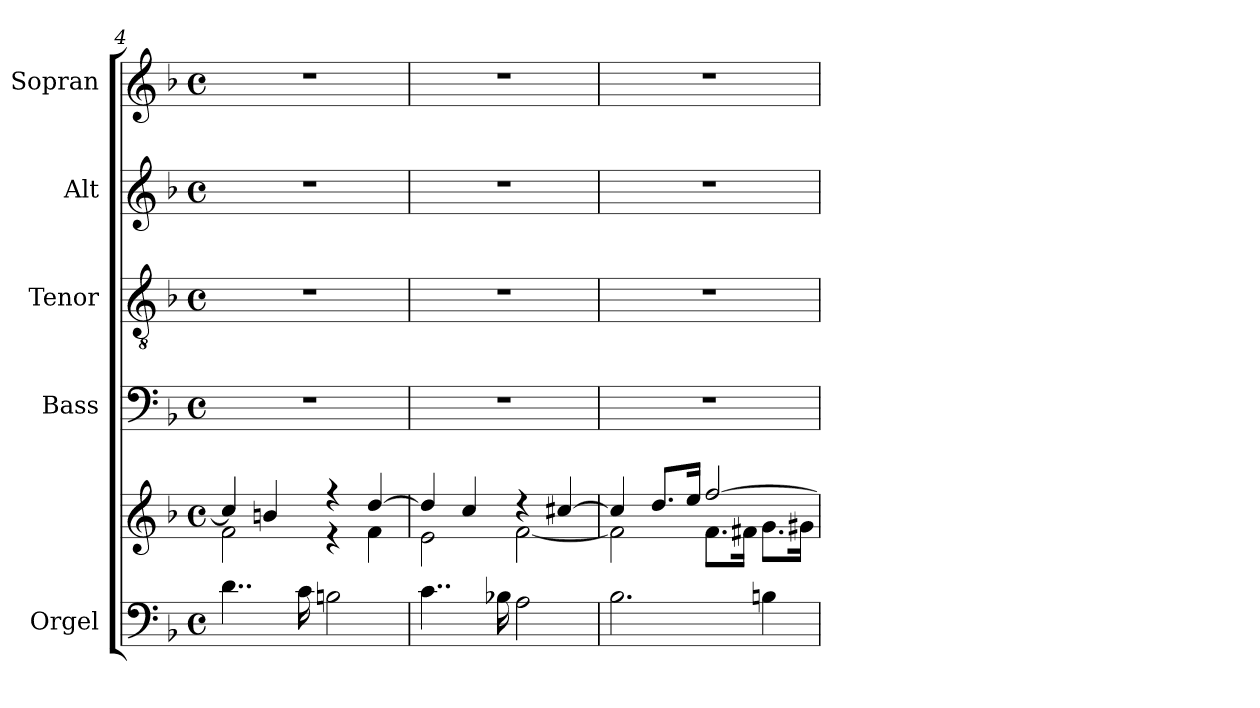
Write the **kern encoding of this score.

**kern	**kern	**kern	**kern	**kern	**kern
*part5	*part5	*part4	*part3	*part2	*part1
*staff6	*staff5	*staff4	*staff3	*staff2	*staff1
*I"Orgel	*	*I"Bass	*I"Tenor	*I"Alt	*I"Sopran
*I'Org.	*	*I'B	*I'T	*I'A	*I'S
*clefF4	*clefG2	*clefF4	*clefGv2	*clefG2	*clefG2
*k[b-]	*k[b-]	*k[b-]	*k[b-]	*k[b-]	*k[b-]
*F:	*F:	*F:	*F:	*F:	*F:
*M4/4	*M4/4	*M4/4	*M4/4	*M4/4	*M4/4
*met(c)	*met(c)	*met(c)	*met(c)	*met(c)	*met(c)
=4	=4	=4	=4	=4	=4
*	*^	*	*	*	*
4..d\	4cc/]	2f\	1r	1r	1r	1r
.	4bn/	.	.	.	.	.
16c\	.	.	.	.	.	.
2Bn\	4r	4r	.	.	.	.
.	[>4dd/	4f\	.	.	.	.
=5	=5	=5	=5	=5	=5	=5
4..c\	4dd/]	2e\	1r	1r	1r	1r
.	4cc/	.	.	.	.	.
16B-X\	.	.	.	.	.	.
2A\	4rdd	[<2f\	.	.	.	.
.	[>4cc#X/	.	.	.	.	.
=6	=6	=6	=6	=6	=6	=6
2.B-\	4cc#/]	2f\]	1r	1r	1r	1r
.	8.dd/L	.	.	.	.	.
.	16ee/Jk	.	.	.	.	.
.	[>2ff/	8.f\L	.	.	.	.
.	.	16f#X\Jk	.	.	.	.
4Bn\	.	8.g\L	.	.	.	.
.	.	16g#X\Jk	.	.	.	.
*	*v	*v	*	*	*	*
=	=	=	=	=	=
*-	*-	*-	*-	*-	*-
